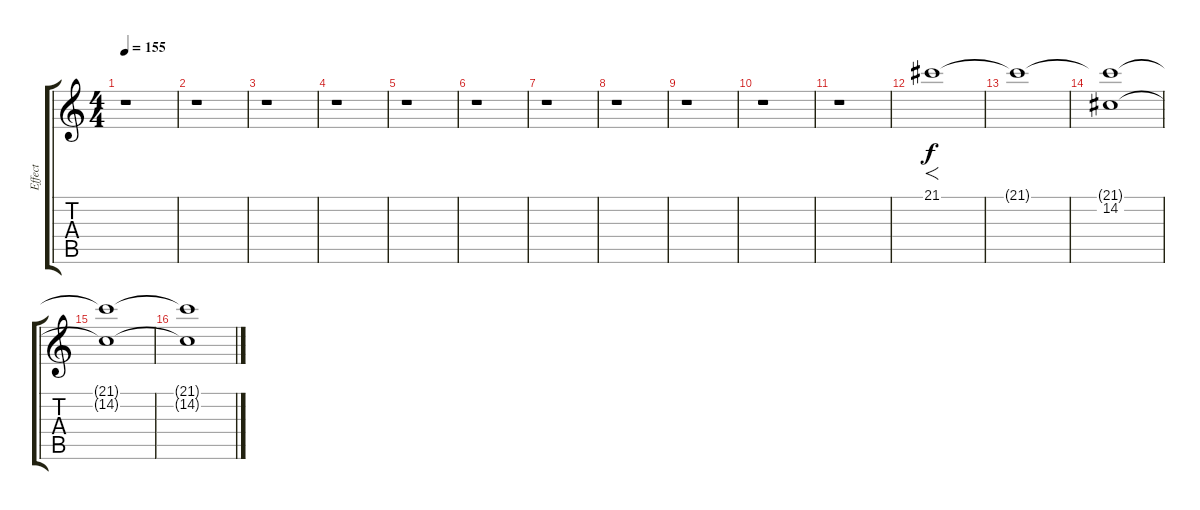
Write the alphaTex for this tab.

\track ("Effect" "Effect") {instrument fx6goblins}
\staff {score tabs}
\tuning (E4 B3 G3 D3 A2 E2) {hide}
\ts (4 4)
\tempo 155
\clef g2
\ks c
r.1{dy f} |
r.1 |
r.1 |
r.1 |
r.1 |
r.1 |
r.1 |
r.1 |
r.1 |
r.1 |
r.1 |
21.1.1{f} |
21.1{t}.1 |
(21.1{t} 14.2).1 |
(21.1{t} 14.2{t}).1 |
(21.1{t} 14.2{t}).1
